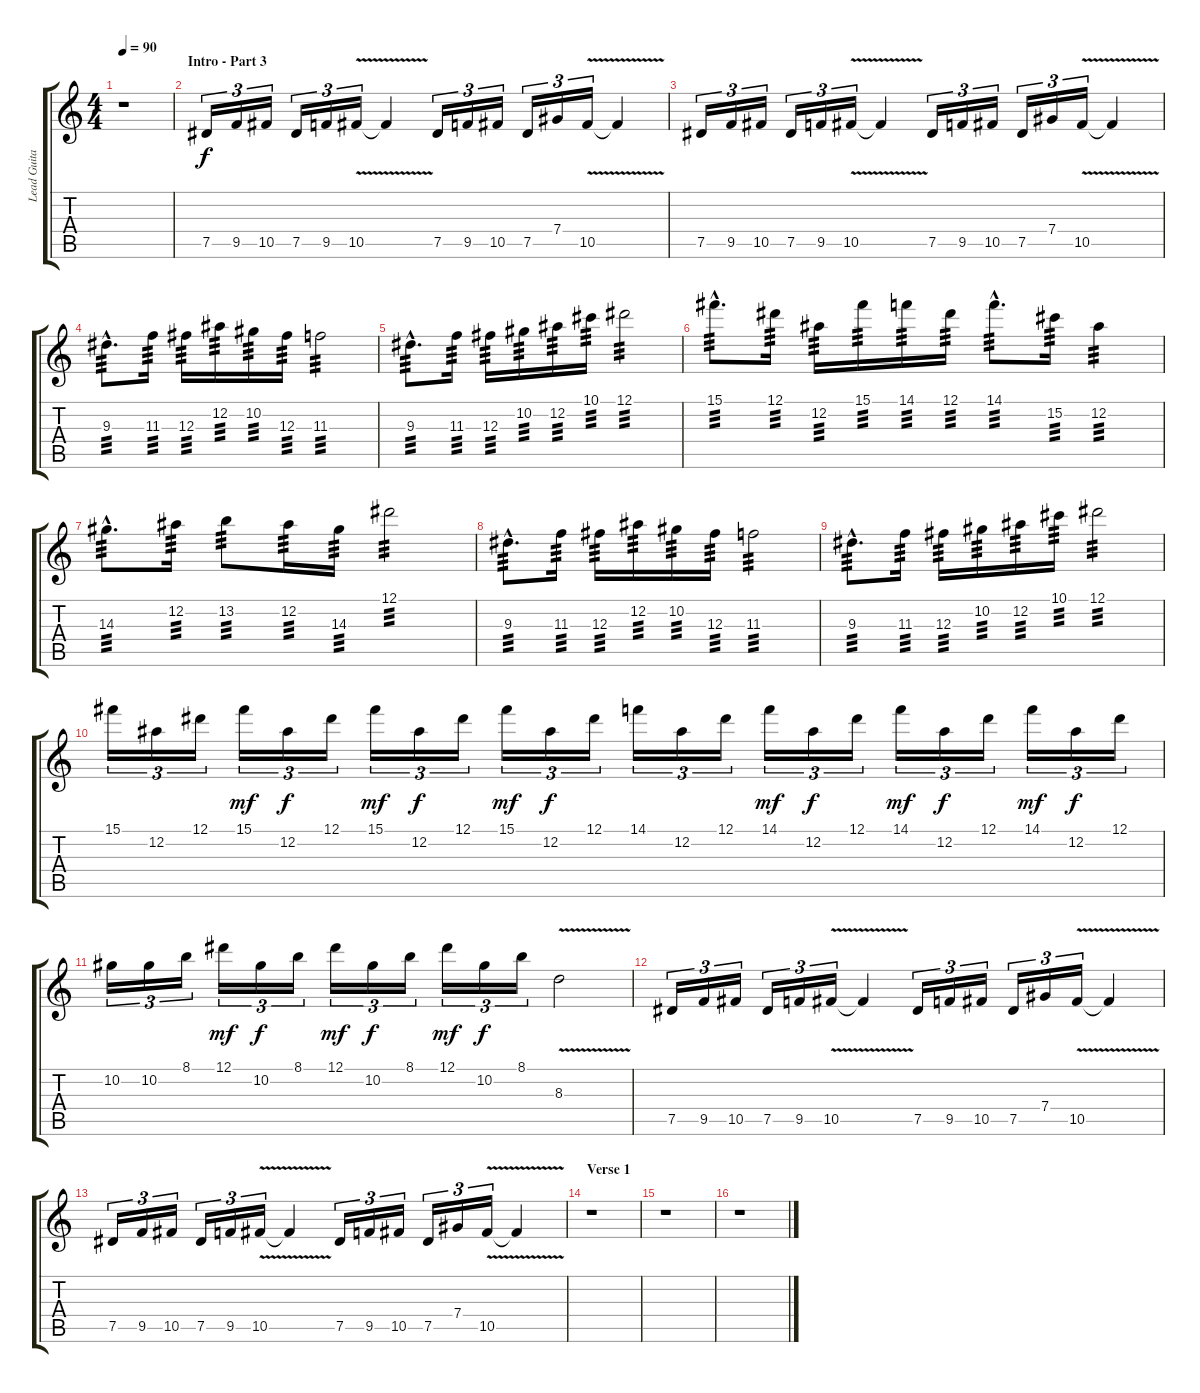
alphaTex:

\track ("Lead Guitar" "Lead Guita") {instrument distortionguitar}
\staff {score tabs}
\tuning (Eb4 Bb3 Gb3 Db3 Ab2 Eb2) {hide}
\ts (4 4)
\tempo 90
\clef g2
\ks c
r.1{dy f} |
\section ("" "Intro - Part 3")
7.5.16{tu (3 2)} 9.5.16{tu (3 2)} 10.5.16{tu (3 2)} 7.5.16{tu (3 2)} 9.5.16{tu (3 2)} 10.5{v}.16{tu (3 2)} 10.5{t}.4 7.5.16{tu (3 2)} 9.5.16{tu (3 2)} 10.5.16{tu (3 2)} 7.5.16{tu (3 2)} 7.4.16{tu (3 2)} 10.5{v}.16{tu (3 2)} 10.5{t}.4 |
7.5.16{tu (3 2)} 9.5.16{tu (3 2)} 10.5.16{tu (3 2)} 7.5.16{tu (3 2)} 9.5.16{tu (3 2)} 10.5{v}.16{tu (3 2)} 10.5{t}.4 7.5.16{tu (3 2)} 9.5.16{tu (3 2)} 10.5.16{tu (3 2)} 7.5.16{tu (3 2)} 7.4.16{tu (3 2)} 10.5{v}.16{tu (3 2)} 10.5{t}.4 |
9.3{hac}.8{d tp 3} 11.3.16{tp 3} 12.3.16{tp 3} 12.2.16{tp 3} 10.2.16{tp 3} 12.3.16{tp 3} 11.3.2{tp 3} |
9.3{hac}.8{d tp 3} 11.3.16{tp 3} 12.3.16{tp 3} 10.2.16{tp 3} 12.2.16{tp 3} 10.1.16{tp 3} 12.1.2{tp 3} |
15.1{hac}.8{d tp 3} 12.1.16{tp 3} 12.2.16{tp 3} 15.1.16{tp 3} 14.1.16{tp 3} 12.1.16{tp 3} 14.1{hac}.8{d tp 3} 15.2.16{tp 3} 12.2.4{tp 3} |
14.3{hac}.8{d tp 3} 12.2.16{tp 3} 13.2.8{tp 3} 12.2.16{tp 3} 14.3.16{tp 3} 12.1.2{tp 3} |
9.3{hac}.8{d tp 3} 11.3.16{tp 3} 12.3.16{tp 3} 12.2.16{tp 3} 10.2.16{tp 3} 12.3.16{tp 3} 11.3.2{tp 3} |
9.3{hac}.8{d tp 3} 11.3.16{tp 3} 12.3.16{tp 3} 10.2.16{tp 3} 12.2.16{tp 3} 10.1.16{tp 3} 12.1.2{tp 3} |
15.1.16{tu (3 2)} 12.2.16{tu (3 2)} 12.1.16{tu (3 2)} 15.1.16{tu (3 2) dy mf} 12.2.16{tu (3 2) dy f} 12.1.16{tu (3 2)} 15.1.16{tu (3 2) dy mf} 12.2.16{tu (3 2) dy f} 12.1.16{tu (3 2)} 15.1.16{tu (3 2) dy mf} 12.2.16{tu (3 2) dy f} 12.1.16{tu (3 2)} 14.1.16{tu (3 2)} 12.2.16{tu (3 2)} 12.1.16{tu (3 2)} 14.1.16{tu (3 2) dy mf} 12.2.16{tu (3 2) dy f} 12.1.16{tu (3 2)} 14.1.16{tu (3 2) dy mf} 12.2.16{tu (3 2) dy f} 12.1.16{tu (3 2)} 14.1.16{tu (3 2) dy mf} 12.2.16{tu (3 2) dy f} 12.1.16{tu (3 2)} |
10.2.16{tu (3 2)} 10.2.16{tu (3 2)} 8.1.16{tu (3 2)} 12.1.16{tu (3 2) dy mf} 10.2.16{tu (3 2) dy f} 8.1.16{tu (3 2)} 12.1.16{tu (3 2) dy mf} 10.2.16{tu (3 2) dy f} 8.1.16{tu (3 2)} 12.1.16{tu (3 2) dy mf} 10.2.16{tu (3 2) dy f} 8.1.16{tu (3 2)} 8.3{v}.2 |
7.5.16{tu (3 2)} 9.5.16{tu (3 2)} 10.5.16{tu (3 2)} 7.5.16{tu (3 2)} 9.5.16{tu (3 2)} 10.5{v}.16{tu (3 2)} 10.5{t}.4 7.5.16{tu (3 2)} 9.5.16{tu (3 2)} 10.5.16{tu (3 2)} 7.5.16{tu (3 2)} 7.4.16{tu (3 2)} 10.5{v}.16{tu (3 2)} 10.5{t}.4 |
7.5.16{tu (3 2)} 9.5.16{tu (3 2)} 10.5.16{tu (3 2)} 7.5.16{tu (3 2)} 9.5.16{tu (3 2)} 10.5{v}.16{tu (3 2)} 10.5{t}.4 7.5.16{tu (3 2)} 9.5.16{tu (3 2)} 10.5.16{tu (3 2)} 7.5.16{tu (3 2)} 7.4.16{tu (3 2)} 10.5{v}.16{tu (3 2)} 10.5{t}.4 |
\section ("" "Verse 1")
r.1 |
r.1 |
r.1
